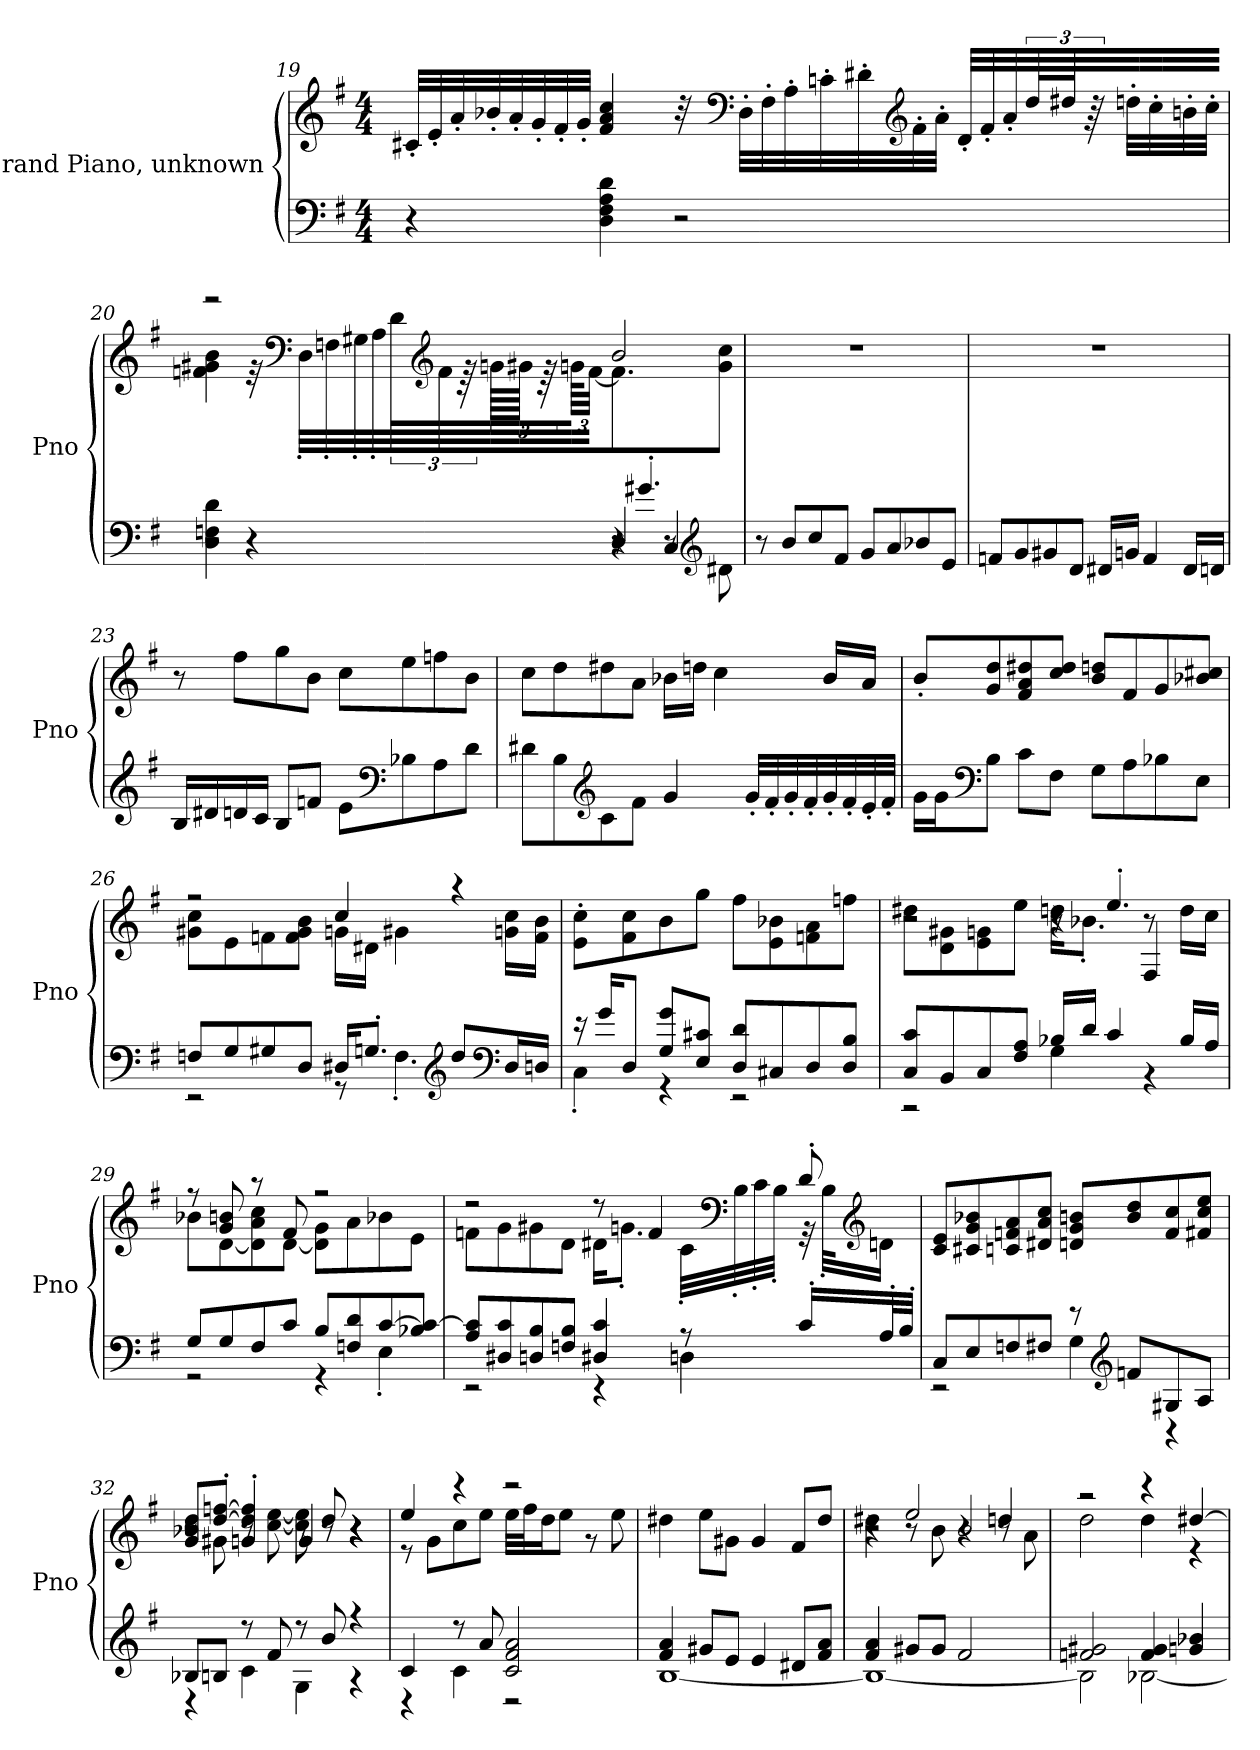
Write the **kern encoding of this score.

**kern	**kern
*part1	*part1
*staff2	*staff1
*I"Grand Piano, unknown	*
*I'Pno	*
!!LO:LB:g=z
*clefF4	*clefG2
*k[f#]	*k[f#]
*M4/4	*M4/4
=19	=19
4r	32c#X'/LLL
.	32e'/
.	32a'/
.	32b-X'/
.	32a'/
.	32g'/
.	32f#'/
.	32g'/JJJ
4D\ 4F#\ 4A\ 4d\	4f#/ 4a/ 4cc/
2r	32r
*	*clefF4
.	32D'\LLL
.	32F#'\
.	32A'\
.	32cn'\
.	32d#X'\
*	*clefG2
.	32f#'\
.	32a'\JJJ
.	32d#'/LLL
.	32f#'/
.	32a'/
.	96dd/L
.	96dd#X/JJJJ
.	96r
.	32ddn'\LLL
.	32cc'\
.	32bn'\
.	32cc'\JJJ
!!LO:LB:g=z
=20	=20
*^	*^
*	*^	*	*
2r	4D\ 4Fn\ 4d\	2r	2r	4fn\ 4g#X\ 4b\
.	4r	.	.	32r
*	*	*	*clefF4	*
.	.	.	.	32D'\LLL
.	.	.	.	32Fn'\
.	.	.	.	32G#X'\
.	.	.	.	32A'\
.	.	.	.	96d\L
*	*	*	*clefG2	*
.	.	.	.	96f\JJJJ
.	.	.	.	96r
.	.	.	.	96gn\LLLL
.	.	.	.	96g#X\JJJJ
.	.	.	.	96r
*	*	*	*	*Xbrackettup
.	.	.	.	96gn\KLLL
.	.	.	.	[48f\JJJ
8r	4r	4D/	2b/	4.f\]
4.g#X'/	.	.	.	.
.	8r	4C/	.	.
*clefG2	*	*	*	*
.	8d#X\	.	.	8g\ 8cc\
*v	*v	*v	*	*
*	*v	*v
=21	=21
8r	1r
8b/L	.
8cc/	.
8f#/J	.
8g/L	.
8a/	.
8b-X/	.
8e/J	.
!!LO:LB:g=z
=22	=22
8fn/L	1r
8g/	.
8g#X/	.
8d/J	.
16d#X/LL	.
16gn/JJ	.
4f/	.
16d#/LL	.
16dn/JJ	.
=23	=23
16B/LL	8r
16d#X/	.
16dn/	8ff#\L
16c/JJ	.
8B/L	8gg\
8fn/J	8b\J
8e\L	8cc\L
*clefF4	*
8B-X\	8ee\
8A\	8ffn\
8d\J	8b\J
=24	=24
8d#X\L	8cc\L
8B\	8dd\
*clefG2	*
8c\	8dd#X\
8f#\J	8a\J
4g/	16b-X\LL
.	16ddn\JJ
.	4cc\
32g'/LLL	.
32f#'/	.
32g'/	.
32f#'/	.
32g'/	16b-/LL
32f#'/	.
32e'/	16a/JJ
32f#'/JJJ	.
!!LO:LB:g=z
=25	=25
16g\LL	8b'/L
16g\J	.
*clefF4	*
8B\J	8g/ 8dd/
8c\L	8f#/ 8a/ 8dd#X/
8F#\J	8cc/ 8dd#/J
8G\L	8b/ 8ddn/L
8A\	8f#/
8B-X\	8g/
8E\J	8b-X/ 8cc#X/J
=26	=26
*^	*^
8Fn/L	2r	2r	8g#X\ 8cc\L
8G/	.	.	8e\
8G#X/	.	.	8fn\
8D/J	.	.	8f\ 8g#\ 8b\J
16D#X/KL	8r	4cc/	16gn\LL
8.Gn'/J	.	.	16d#X\JJ
.	4.F'\	.	4g#X\
*clefG2	*	*	*
8dd/L	.	4r	.
*clefF4	*	*	*
16D#/L	.	.	16gn\ 16cc\LL
16Dn/JJ	.	.	16f\ 16b\JJ
*	*	*v	*v
!!LO:PB:g=z
=27	=27	=27
16r	4C'\	8e\' 8cc\'L
16g/KL	.	.
8D/J	.	8f#\ 8cc\
8G/ 8g/L	4r	8b\
8E/ 8c#X/J	.	8gg\J
8D/ 8d/L	2r	8ff#\L
8C#X/	.	8e\ 8b-X\
8D/	.	8fn\ 8a\
8D/ 8B/J	.	8ffn\J
=28	=28	=28
*	*	*^
*	*	*	*^
8C/ 8c/L	2r	2r	8dd#X\L	2r
8BB/	.	.	8d\ 8g#X\	.
8C/	.	.	8e\ 8gn\	.
8F#/ 8A/J	.	.	8ee\J	.
16B-X/LL	4G\	8r	16ddn\KL	4r
16d/JJ	.	.	8.b-X'\J	.
4c/	.	4.ee'/	.	.
.	4r	.	8r	4F#/
16B-/LL	.	.	16dd\LL	.
16A/JJ	.	.	16cc\JJ	.
*	*	*	*v	*v
=29	=29	=29	=29
8G/L	2r	8r	8b-X\L
8G/	.	8g/ 8bn/	[8d\
8F#/	.	8r	8d\] 8a\ 8cc\
8c/J	.	8f#/	[8d\J
8B/L	4r	2r	8d\] 8g\L
8Fn/ 8d/	.	.	8a\
[8c/	4E'\	.	8b-X\
8B-X/ 8c/_J	.	.	8e\J
!!LO:LB:g=z	!!
=30	=30	=30	=30
8A/ 8c/]L	2r	2r	8fn\L
8D#X/ 8c/	.	.	8g\
8Dn/ 8B/	.	.	8g#X\
8Fn/ 8B/J	.	.	8d\J
4D#X/ 4c/	4r	8r	16d#X\KL
.	.	.	8.gn'\J
.	.	4f/	.
8r	4Dn\	.	32c'\LLL
*	*	*clefF4	*
.	.	.	32B'\
.	.	.	32c'\
.	.	.	32B'\JJJ
16c'/LL	.	8d#'/	32r
.	.	.	32B'\KLL
*	*	*clefG2	*
32A'/L	.	.	16dn\JJ
32B'/JJJ	.	.	.
*	*	*v	*v
=31	=31	=31
8C/L	2r	8c/ 8e/L
8E/	.	8c#X/ 8g/ 8b-X/
8Fn/	.	8cn/ 8fn/ 8a/
8F#X/J	.	8d#X/ 8a/ 8cc/J
8r	4G\	8dn/ 8g/ 8bn/L
*clefG2	*	*
8fn/L	.	8b/ 8dd/
8G#X/	4r	8f/ 8cc/
8A/J	.	8f#X/ 8cc/ 8ee/J
!!LO:LB:g=z
=32	=32	=32
*	*	*^
*	*	*	*^
8B-X/L	4r	8g/ 8b-X/ 8dd/L	8r	2r
8Bn/J	.	[8dd/' [8ffn/'J	8g#X\	.
8r	4c\	4gn/' 4dd/]' 4ff/]'	8r	.
8f#/	.	.	[8cc\ [8ee\	.
8r	4G\	8r	8cc\] 8ee\]	4g/
8b/	.	8dd/	8r	.
4r	4r	4r	4r	4r
*	*	*	*v	*v
=33	=33	=33	=33
4c/	4r	4ee/	8r
.	.	.	8g\L
8r	4c\	4r	8cc\
8a/	.	.	8ee\J
2c/ 2f#/ 2a/	2r	2r	32ee\LLL
.	.	.	32ff#\J
.	.	.	16dd\J
.	.	.	8ee\J
.	.	.	8r
.	.	.	8ee\
*	*	*v	*v
=34	=34	=34
4f#/ 4a/	[1B	4dd#X\
8g#X/L	.	8ee\L
8e/J	.	8g#X\J
4e/	.	4g#/
8d#X/L	.	8f#/L
8f#/ 8a/J	.	8dd#/J
=35	=35	=35
*	*	*^
*	*	*	*^
4f#/ 4a/	1B_	4r	4dd#X\	2r
8g#X/L	.	2ee/	8r	.
8g#/J	.	.	8b\	.
2f#/	.	.	4r	2b/
.	.	4ddn/	8r	.
.	.	.	8a\	.
*	*	*	*v	*v
!!LO:LB:g=z
=36	=36	=36	=36
2fn/ 2g#X/	2B\]	2r	2dd\
4f/ 4g#/	[2B-X\	4r	4dd\
4gn/ 4b-X/	.	[4dd#X/	4r
*v	*v	*	*
*	*v	*v
=	=
*-	*-
